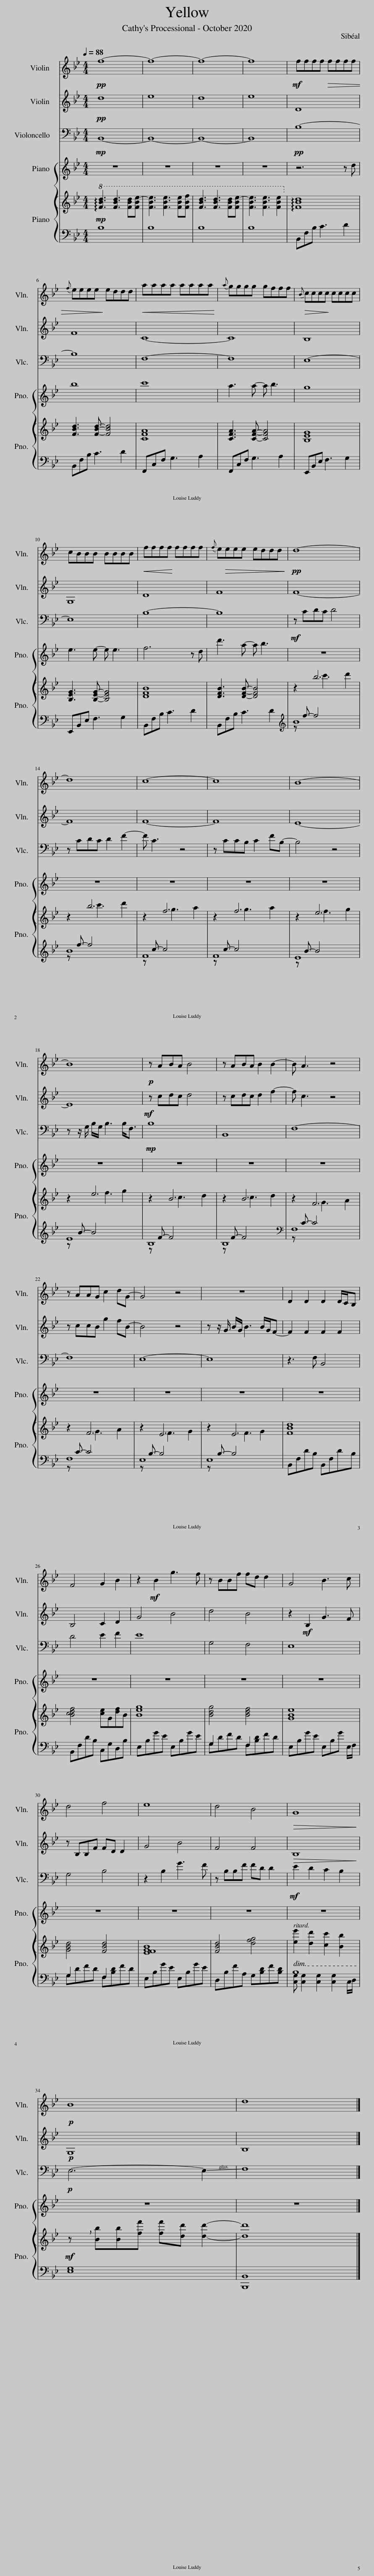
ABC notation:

X:1
%%score 1 2 3 { 4 { ( 5 7 ) | ( 6 8 ) } }
L:1/8
Q:1/4=88
M:4/4
I:linebreak $
K:Bb
V:1 treble
V:2 treble
V:3 bass
V:4 treble
V:5 treble
V:7 treble
V:6 bass
V:8 bass
V:1
!pp! f8- | f8- | f8- | f8 |!mf! ffff!>(! ffff |$ %5
{f} eeee!>)! eddd |!<(! aaaa aaaa!<)! |{a} gggg gfff |!>(!{B} cccc!>)! cccc |$ cBBB BBBB | %10
!<(! ffff!<)! ffff |{f} e!>(!eee eddd!>)! |!pp! d8- |$ d8 | c8- | %15
 c8 | B8- |$ B8 |!p! z ABA B4 | z ABA B2 B2- | %20
 B A3 z4 |$ z AAG c2 dG- | G4 z4 | z8 | D2 D2 D2 D/C/B, |$ %25
 F4 G2 B2 | z2!mf! B2 g3 f | z BBf fd d2 | G4 B3 c |$ d4 f4 | %30
 e8 | d4 B4 |!>(! G8!>)! |$!p! B8 | d8 |] %35
V:2
!pp! d8 | e8 | d8 | e8 | D8 |$ %5
 F8 | C8- | C8 | B,8 |$ G,8 | %10
 D8 | F8 | F8- |$ F8 | F8- | %15
 F8 | E8- |$ E8 |!mf! z cdc d4 | z cdc d2 f2- | %20
 f c3 z4 |$ z ccB g2 fB- | B4 z4 | z z/ G/ B/G/ B3 B/G/F- | F2 F2 F2 F2 |$ %25
 B,4 C2 D2 | G4 B4 | d4 B4 | z2!mf! B,2 G3 F |$ z B,B,F FD D2 | %30
 G4 B4 | F4 F4 |!>(! B,8!>)! |$!p! G,8 | B,8 |] %35
V:3
!mp! B,,8- | B,,8- | B,,8- | B,,8 |!pp! B,8- |$ %5
 B,8 | F,8- | F,8 | E,8- |$ E,8 | %10
 B,8- | B,8 |!mf! z CDC D4 |$ z CDC D2 F2- | F C3 z4 | %15
 z CCB, C2 FB,- | B,4 z4 |$ z z/ G,/ B,/G,/ B,3 B,<F, |!mp! B,8 | B,,8 | %20
 F,8- |$ F,8 | E,8- | E,8 | z3 F, B,,4 |$ %25
 D4 E2 F2 | E8 | G,4 F,4 | E,8 |$ G,4 B,4 | %30
 z2 B,2 G3 F | z B,B,F FD D2 |!mf! E2 D2 C2 B,2 |$!p! E,6- !-(!E,2 | !-)!F,8 |] %35
V:4
 z8 | z8 | z8 | z8 | z6 z d |$ %5
 b8 | c'8 | a3 a- a b3 | g8 |$ e3 e- e e3 | %10
 f6 z d | d'3 a- a b3 | z8 |$ z8 | z8 | %15
 z8 | z8 |$ z8 | z8 | z8 | %20
 z8 |$ z8 | z8 | z8 | z8 |$ %25
 z8 | z8 | z8 | z8 |$ z8 | %30
 z8 | z8 | z8 |$ z8 | z8 |] %35
V:5
!mp!!8va(! !arpeggio![fbd']3 [fbd']3 [fbd'][fbe'-] | [fbe']3 [fbe']3 [fbe'][fbf'] | [fbd']3 [fbd']3 [fbd'][fbe'-] | [fbe']3 [fbe']3 [fbe']2!8va)! | !arpeggio![FBd]8 |$ %5
 [FBd]3 [FBd]- [FBd]4 | [CFA]8 | [CFA]3 [CFA]- [CFA]4 | [B,EG]8 |$ [B,EG]3 [B,EG]- [B,EG]4 | %10
 [DFB]8 | [DFB]3 [DFB]- [DFB]4 | z2 b6 |$ z2 b6 | z2 f6 | %15
 z2 f6 | z2 e6 |$ z2 e6 | z2 B6 | z2 B6 | %20
 z2 F6 |$ z2 F6 | z2 E6 | z2 E6 | [FBd]8 |$ %25
 [Bcdf]4 [ce]G[df]B | [Beg]8 | [Bdg]4 [Bdf]4 | [GBe]8 |$ [GBd]4 [FBd]4 | %30
 [EFGB]8 | [FBd]4 [dfg]4 | [ee']2 [dd']2 [cc']2 [Bb]2 |$!mf! !breath!z [Bb][Bb][ff'] [ff'][dd'] [dd']2- | [dd']8 |] %35
V:6
 B,8 | B,8 | B,8 | B,8 | B,,F,B, C3 D2 |$ %5
 B,,F,B, C3 D2 | F,,C,F, G,3 A,2 | F,,C,F, G,3 A,2 | E,,B,,E, F,3 G,2 |$ E,,B,,E, F,3 G,2 | %10
 B,,F,B, C3 D2 | B,,F,B, C3 D2 |[K:treble] B8 |$ B8 | F8 | %15
 F8 | E8 |$ E8 | B,8 | B,8 | %20
[K:bass] F,8 |$ F,8 | E,8 | E,8 | B,,F,DB, B,,F,DB, |$ %25
 B,,F,DB, C,G,D,B, | E,B,GE E,B,GE | G,DFD F,[B,D]FD | E,B,GE E,B,G E,/F,/ |$ G,DFD F,[B,D]FD | %30
 E,B,GE E,B,GE | D,B,FA, G,[B,D]F[B,D] | B,8 |$ [E,G,]8 | [B,,,B,,]8 |] %35
V:7
!8va(! x8 | x8 | x8 | x8!8va)! | x8 |$ %5
 x8 | x8 | x8 | x8 |$ x8 | %10
 x8 | x8 | x3 c'3 d'2 |$ x3 c'3 d'2 | x3 g3 a2 | %15
 x3 g3 a2 | x3 f3 g2 |$ x3 f3 g2 | x3 c3 d2 | x3 c3 d2 | %20
 x3 G3 A2 |$ x3 G3 A2 | x3 F3 G2 | x3 F3 G2 | x8 |$ %25
 x8 | x8 | x8 | x8 |$ x8 | %30
 x8 | x8 | x8 |$ x8 | x8 |] %35
V:8
 x8 | x8 | x8 | x8 | x8 |$ %5
 x8 | x8 | x8 | x8 |$ x8 | %10
 x8 | x8 |[K:treble] z f- f4 x2 |$ z f- f4 x2 | z c- c4 x2 | %15
 z c- c4 x2 | z B- B4 x2 |$ z B- B4 x2 | z F- F4 x2 | z F- F4 x2 | %20
[K:bass] z C- C4 x2 |$ z C- C4 x2 | z B,- B,4 x2 | z B,- B,4 x2 | x8 |$ %25
 x8 | x8 | G,2 x2 F,2 x2 | x8 |$ G,2 x2 F,2 x2 | %30
 x8 | x8 | [C,G,] [C,G,]2 [C,G,]2 [C,G,]2 C,/D,/ |$ x8 | x8 |] %35
